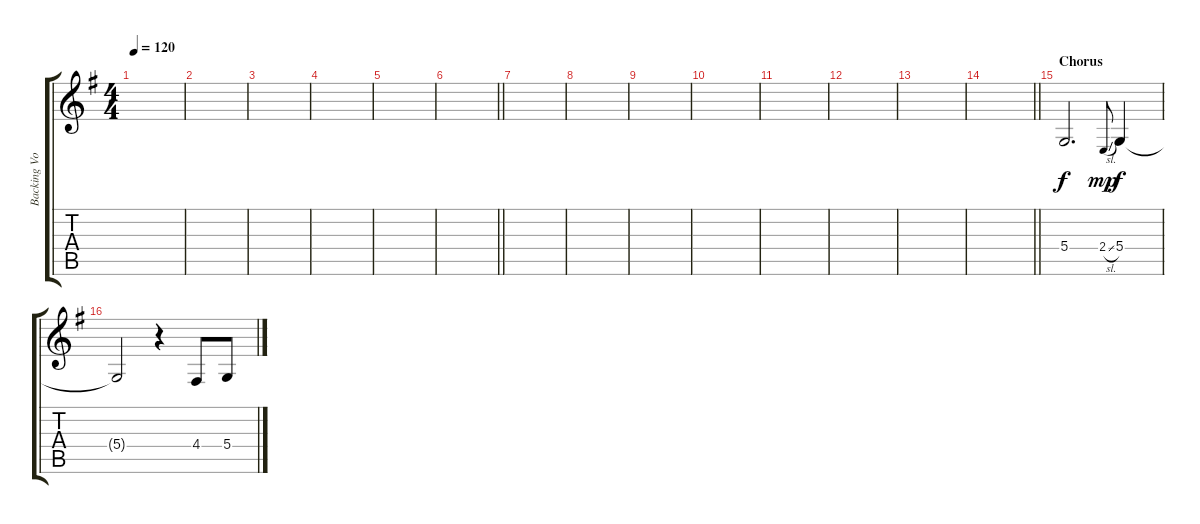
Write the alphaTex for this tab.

\track ("Backing Vocal 1" "Backing Vo") {instrument synthvoice}
\staff {score tabs}
\tuning (E4 B3 G3 D3 A2 E2) {hide}
\ts (4 4)
\tempo 120
\clef g2
\ks eminor
|
|
|
|
|
\barLineRight lightlight
|
|
|
|
|
|
|
|
\barLineRight lightlight
|
\section ("" "Chorus")
5.4.2{d} 2.4{sl}.8{gr onbeat dy mp} 5.4.4{dy f} |
5.4{t}.2 r.4 4.4.8 5.4.8
